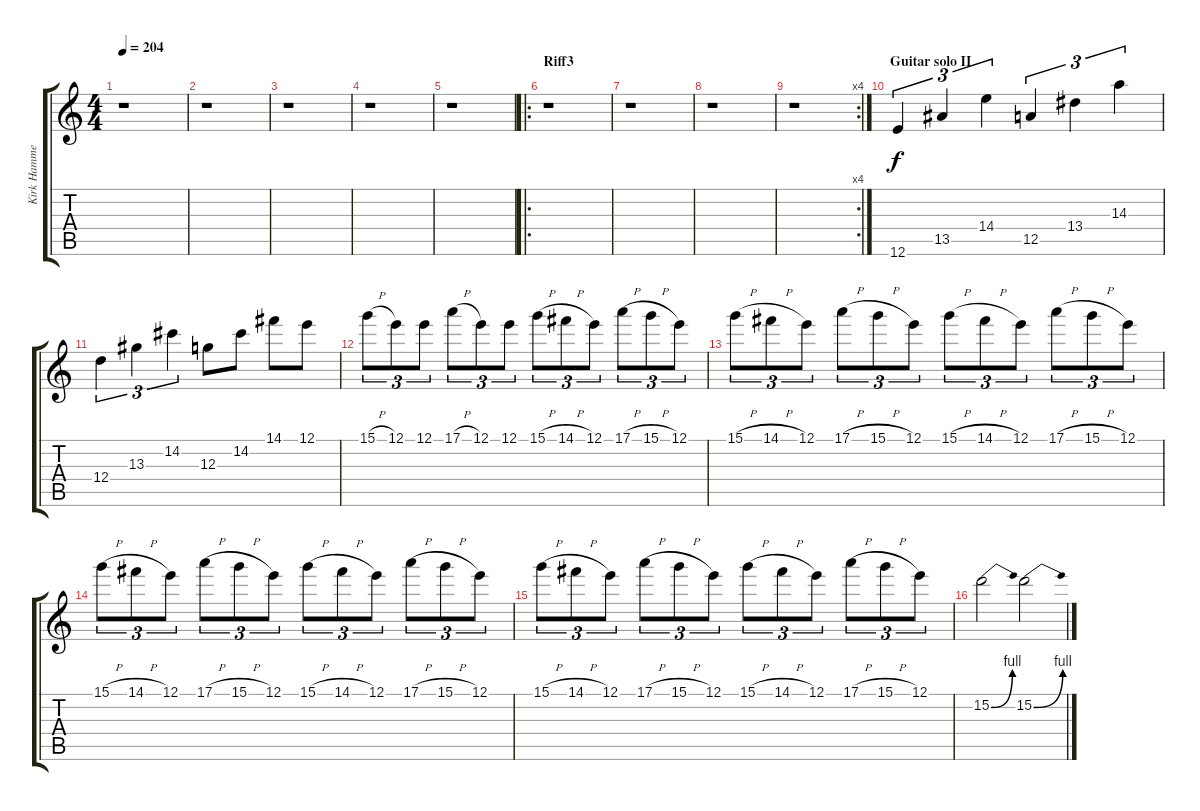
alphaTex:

\track ("Kirk Hammet (Guitar 3)" "Kirk Hamme") {instrument overdrivenguitar}
\staff {score tabs}
\tuning (E4 B3 G3 D3 A2 E2) {hide}
\ts (4 4)
\tempo 204
\clef g2
\ks c
r.1{dy f} |
r.1 |
r.1 |
r.1 |
r.1 |
\ro
\section ("" "Riff3")
r.1 |
r.1 |
r.1 |
\rc 4
r.1 |
\section ("" "Guitar solo II")
12.6.4{tu (3 2) balance 8} 13.5.4{tu (3 2)} 14.4.4{tu (3 2)} 12.5.4{tu (3 2)} 13.4.4{tu (3 2)} 14.3.4{tu (3 2)} |
12.4.4{tu (3 2)} 13.3.4{tu (3 2)} 14.2.4{tu (3 2)} 12.3.8 14.2.8 14.1.8 12.1.8 |
15.1{h}.8{tu (3 2)} 12.1.8{tu (3 2)} 12.1.8{tu (3 2)} 17.1{h}.8{tu (3 2)} 12.1.8{tu (3 2)} 12.1.8{tu (3 2)} 15.1{h}.8{tu (3 2)} 14.1{h}.8{tu (3 2)} 12.1.8{tu (3 2)} 17.1{h}.8{tu (3 2)} 15.1{h}.8{tu (3 2)} 12.1.8{tu (3 2)} |
15.1{h}.8{tu (3 2)} 14.1{h}.8{tu (3 2)} 12.1.8{tu (3 2)} 17.1{h}.8{tu (3 2)} 15.1{h}.8{tu (3 2)} 12.1.8{tu (3 2)} 15.1{h}.8{tu (3 2)} 14.1{h}.8{tu (3 2)} 12.1.8{tu (3 2)} 17.1{h}.8{tu (3 2)} 15.1{h}.8{tu (3 2)} 12.1.8{tu (3 2)} |
15.1{h}.8{tu (3 2)} 14.1{h}.8{tu (3 2)} 12.1.8{tu (3 2)} 17.1{h}.8{tu (3 2)} 15.1{h}.8{tu (3 2)} 12.1.8{tu (3 2)} 15.1{h}.8{tu (3 2)} 14.1{h}.8{tu (3 2)} 12.1.8{tu (3 2)} 17.1{h}.8{tu (3 2)} 15.1{h}.8{tu (3 2)} 12.1.8{tu (3 2)} |
15.1{h}.8{tu (3 2)} 14.1{h}.8{tu (3 2)} 12.1.8{tu (3 2)} 17.1{h}.8{tu (3 2)} 15.1{h}.8{tu (3 2)} 12.1.8{tu (3 2)} 15.1{h}.8{tu (3 2)} 14.1{h}.8{tu (3 2)} 12.1.8{tu (3 2)} 17.1{h}.8{tu (3 2)} 15.1{h}.8{tu (3 2)} 12.1.8{tu (3 2)} |
15.2{be (bend 0 0 60 4)}.2 15.2{be (bend 0 0 60 4)}.2
